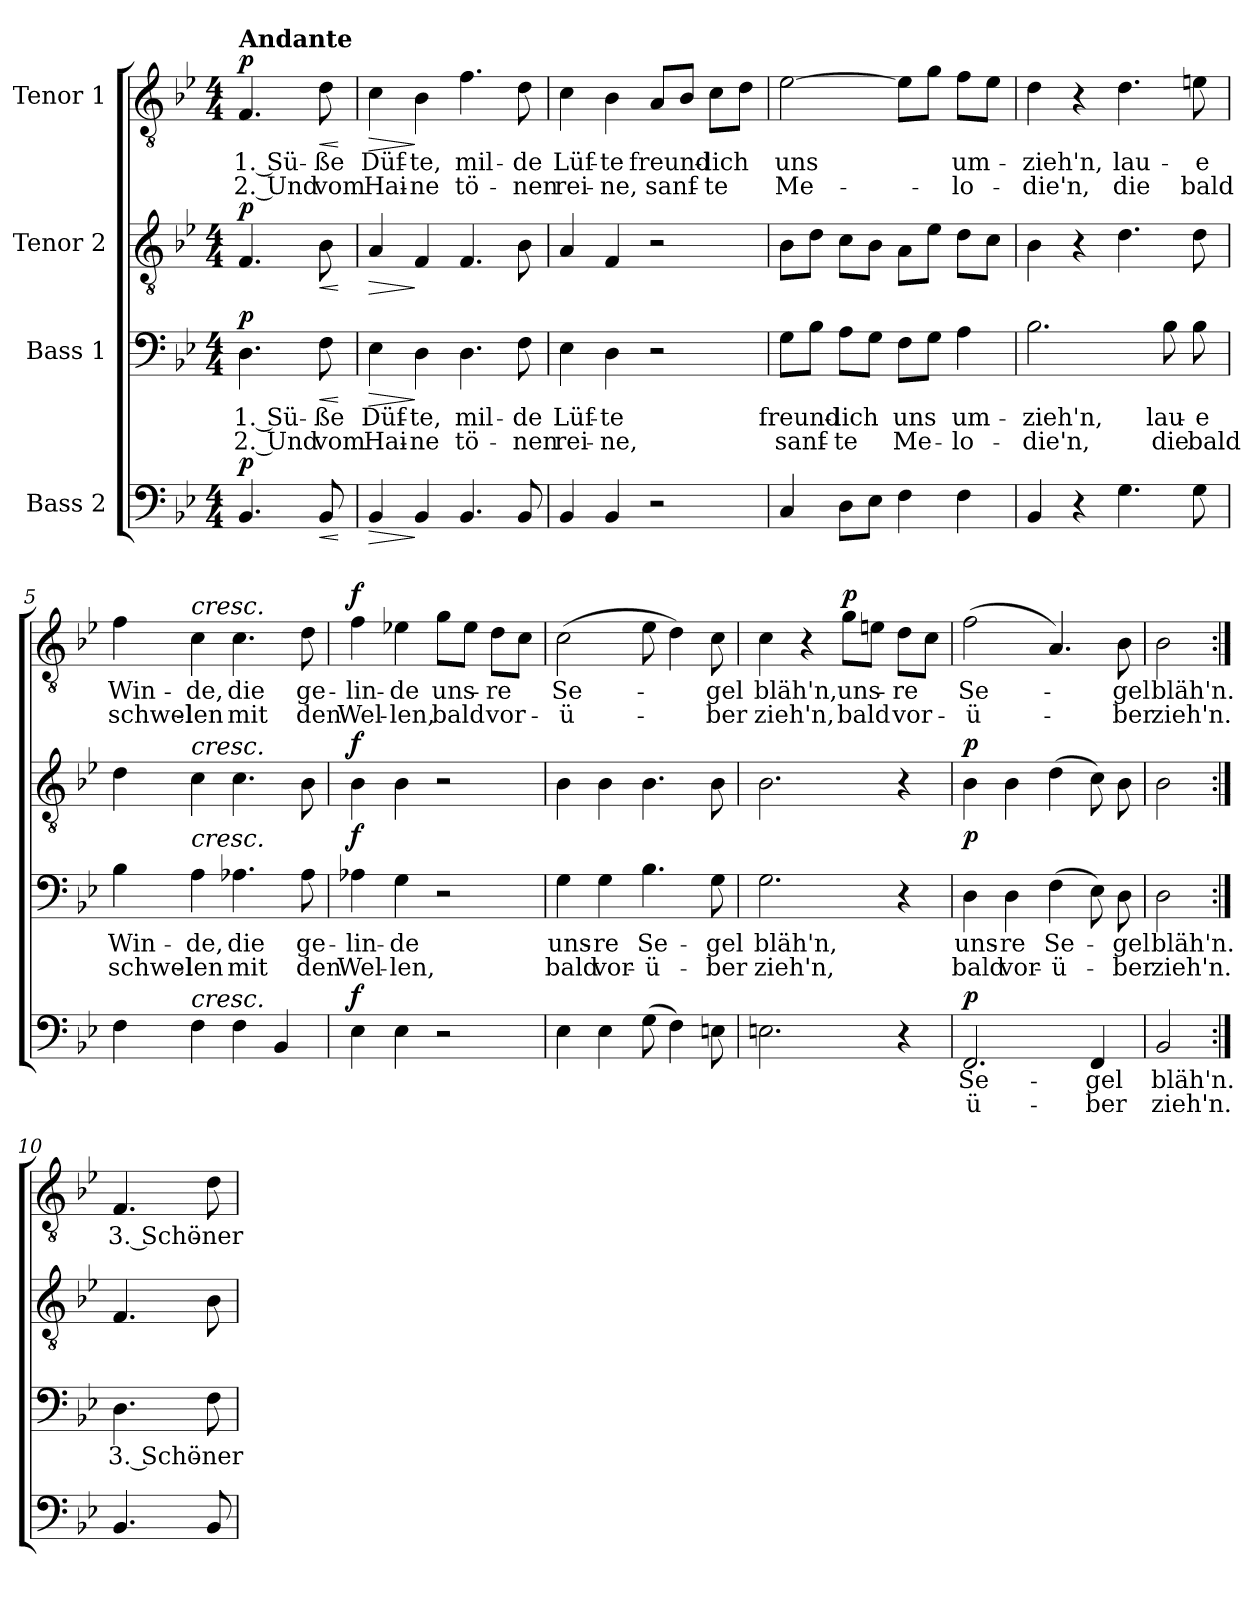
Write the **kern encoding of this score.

**kern	**text	**text	**dynam	**kern	**text	**text	**dynam	**kern	**dynam	**kern	**text	**text	**dynam
*part4	*part4	*part4	*part4	*part3	*part3	*part3	*part3	*part2	*part2	*part1	*part1	*part1	*part1
*staff4	*staff4	*staff4	*staff4	*staff3	*staff3	*staff3	*staff3	*staff2	*staff2	*staff1	*staff1	*staff1	*staff1
*I"Bass 2	*	*	*	*I"Bass 1	*	*	*	*I"Tenor 2	*	*I"Tenor 1	*	*	*
*clefF4	*	*	*	*clefF4	*	*	*	*clefGv2	*	*clefGv2	*	*	*
*k[b-e-]	*	*	*	*k[b-e-]	*	*	*	*k[b-e-]	*	*k[b-e-]	*	*	*
*M4/4	*	*	*	*M4/4	*	*	*	*M4/4	*	*M4/4	*	*	*
=	=	=	=	=	=	=	=	=	=	=	=	=	=
!	!	!	!	!	!	!	!	!	!	!LO:TX:a:B:t=Andante	!	!	!
!	!	!	!LO:DY:a	!	!	!	!LO:DY:a	!	!LO:DY:a	!	!	!	!LO:DY:a
4.BB-/	.	.	p	4.D\	1. Sü-	2. Und	p	4.F/	p	4.F/	1. Sü-	2. Und	p
!	!	!	!LO:HP:b	!	!	!	!LO:HP:b	!	!LO:HP:b	!	!	!	!LO:HP:b
8BB-/	.	.	<	8F\	-ße	vom	<	8B-\	<	8d\	-ße	vom	<
.	.	.	[	.	.	.	[	.	[	.	.	.	[
=1	=1	=1	=1	=1	=1	=1	=1	=1	=1	=1	=1	=1	=1
!	!	!	!LO:HP:b	!	!	!	!LO:HP:b	!	!LO:HP:b	!	!	!	!LO:HP:b
4BB-/	.	.	>	4E-\	Düf-	Hai-	>	4A/	>	4c\	Düf-	Hai-	>
4BB-/	.	.	]	4D\	-te,	-ne	]	4F/	]	4B-\	-te,	-ne	]
4.BB-/	.	.	.	4.D\	mil-	tö-	.	4.F/	.	4.f\	mil-	tö-	.
8BB-/	.	.	.	8F\	-de	-nen	.	8B-\	.	8d\	-de	-nen	.
=2	=2	=2	=2	=2	=2	=2	=2	=2	=2	=2	=2	=2	=2
4BB-/	.	.	.	4E-\	Lüf-	rei-	.	4A/	.	4c\	Lüf-	rei-	.
4BB-/	.	.	.	4D\	-te	-ne,	.	4F/	.	4B-\	-te	-ne,	.
2r	.	.	.	2r	.	.	.	2r	.	8A/L	freund-	sanf-	.
.	.	.	.	.	.	.	.	.	.	8B-/J	.	.	.
.	.	.	.	.	.	.	.	.	.	8c\L	-lich	-te	.
.	.	.	.	.	.	.	.	.	.	8d\J	.	.	.
=3	=3	=3	=3	=3	=3	=3	=3	=3	=3	=3	=3	=3	=3
4C/	.	.	.	8G\L	freund-	sanf-	.	8B-\L	.	[2e-\	uns	Me-	.
.	.	.	.	8B-\J	.	.	.	8d\J	.	.	.	.	.
8D\L	.	.	.	8A\L	-lich	-te	.	8c\L	.	.	.	.	.
8E-\J	.	.	.	8G\J	.	.	.	8B-\J	.	.	.	.	.
4F\	.	.	.	8F\L	uns	Me-	.	8A\L	.	8e-\L]	.	.	.
.	.	.	.	8G\J	.	.	.	8e-\J	.	8g\J	.	.	.
4F\	.	.	.	4A\	um-	-lo-	.	8d\L	.	8f\L	um-	-lo-	.
.	.	.	.	.	.	.	.	8c\J	.	8e-\J	.	.	.
=4	=4	=4	=4	=4	=4	=4	=4	=4	=4	=4	=4	=4	=4
4BB-/	.	.	.	2.B-\	-zieh'n,	-die'n,	.	4B-\	.	4d\	-zieh'n,	-die'n,	.
4r	.	.	.	.	.	.	.	4r	.	4r	.	.	.
4.G\	.	.	.	.	.	.	.	4.d\	.	4.d\	lau-	die	.
.	.	.	.	8B-\	lau-	die	.	.	.	.	.	.	.
8G\	.	.	.	8B-\	-e	bald	.	8d\	.	8en\	-e	bald	.
!!LO:LB:g=z
=5	=5	=5	=5	=5	=5	=5	=5	=5	=5	=5	=5	=5	=5
4F\	.	.	.	4B-\	Win-	schwel-	.	4d\	.	4f\	Win-	schwel-	.
!	!	!	!	!	!	!	!	!	!	!LO:TX:a:i:t=cresc.	!	!	!
!	!	!	!	!	!	!	!	!LO:TX:a:i:t=cresc.	!	!	!	!	!
!	!	!	!	!LO:TX:a:i:t=cresc.	!	!	!	!	!	!	!	!	!
!LO:TX:a:i:t=cresc.	!	!	!	!	!	!	!	!	!	!	!	!	!
4F\	.	.	.	4A\	-de,	-len	.	4c\	.	4c\	-de,	-len	.
4F\	.	.	.	4.A-X\	die	mit	.	4.c\	.	4.c\	die	mit	.
4BB-/	.	.	.	.	.	.	.	.	.	.	.	.	.
.	.	.	.	8A-\	ge-	den	.	8B-\	.	8d\	ge-	den	.
=6	=6	=6	=6	=6	=6	=6	=6	=6	=6	=6	=6	=6	=6
!	!	!	!LO:DY:a	!	!	!	!LO:DY:a	!	!LO:DY:a	!	!	!	!LO:DY:a
4E-\	.	.	f	4A-X\	-lin-	Wel-	f	4B-\	f	4f\	-lin-	Wel-	f
4E-\	.	.	.	4G\	-de	-len,	.	4B-\	.	4e-X\	-de	-len,	.
2r	.	.	.	2r	.	.	.	2r	.	8g\L	uns-	bald	.
.	.	.	.	.	.	.	.	.	.	8e-\J	.	.	.
.	.	.	.	.	.	.	.	.	.	8d\L	-re	vor-	.
.	.	.	.	.	.	.	.	.	.	8c\J	.	.	.
=7	=7	=7	=7	=7	=7	=7	=7	=7	=7	=7	=7	=7	=7
4E-\	.	.	.	4G\	uns-	bald	.	4B-\	.	(2c\	Se-	-ü-	.
4E-\	.	.	.	4G\	-re	vor-	.	4B-\	.	.	.	.	.
(8G\	.	.	.	4.B-\	Se-	-ü-	.	4.B-\	.	8e-\	.	.	.
4F\)	.	.	.	.	.	.	.	.	.	4d\)	.	.	.
8En\	.	.	.	8G\	-gel	-ber	.	8B-\	.	8c\	-gel	-ber	.
=8	=8	=8	=8	=8	=8	=8	=8	=8	=8	=8	=8	=8	=8
2.En\	.	.	.	2.G\	bläh'n,	zieh'n,	.	2.B-\	.	4c\	bläh'n,	zieh'n,	.
.	.	.	.	.	.	.	.	.	.	4r	.	.	.
!	!	!	!	!	!	!	!	!	!	!	!	!	!LO:DY:a
.	.	.	.	.	.	.	.	.	.	8g\L	uns-	bald	p
.	.	.	.	.	.	.	.	.	.	8en\J	.	.	.
4r	.	.	.	4r	.	.	.	4r	.	8d\L	-re	vor-	.
.	.	.	.	.	.	.	.	.	.	8c\J	.	.	.
=9	=9	=9	=9	=9	=9	=9	=9	=9	=9	=9	=9	=9	=9
!	!	!	!LO:DY:a	!	!	!	!LO:DY:a	!	!LO:DY:a	!	!	!	!
2.FF/	Se-	-ü-	p	4D\	uns-	bald	p	4B-\	p	(2f\	Se-	-ü-	.
.	.	.	.	4D\	-re	vor-	.	4B-\	.	.	.	.	.
.	.	.	.	(4F\	Se-	-ü-	.	(4d\	.	4.A/)	.	.	.
4FF/	-gel	-ber	.	8E-\)	.	.	.	8c\)	.	.	.	.	.
.	.	.	.	8D\	-gel	-ber	.	8B-\	.	8B-\	-gel	-ber	.
=10	=10	=10	=10	=10	=10	=10	=10	=10	=10	=10	=10	=10	=10
2BB-/	bläh'n.	-zieh'n.	.	2D\	bläh'n.	-zieh'n.	.	2B-\	.	2B-\	bläh'n.	zieh'n.	.
!!LO:LB:g=z
=10X1:|!	=10X1:|!	=10X1:|!	=10X1:|!	=10X1:|!	=10X1:|!	=10X1:|!	=10X1:|!	=10X1:|!	=10X1:|!	=10X1:|!	=10X1:|!	=10X1:|!	=10X1:|!
4.BB-/	.	.	.	4.D\	3. Schö-	.	.	4.F/	.	4.F/	3. Schö-	.	.
8BB-/	.	.	.	8F\	-ner	.	.	8B-\	.	8d\	-ner	.	.
=	=	=	=	=	=	=	=	=	=	=	=	=	=
*-	*-	*-	*-	*-	*-	*-	*-	*-	*-	*-	*-	*-	*-
